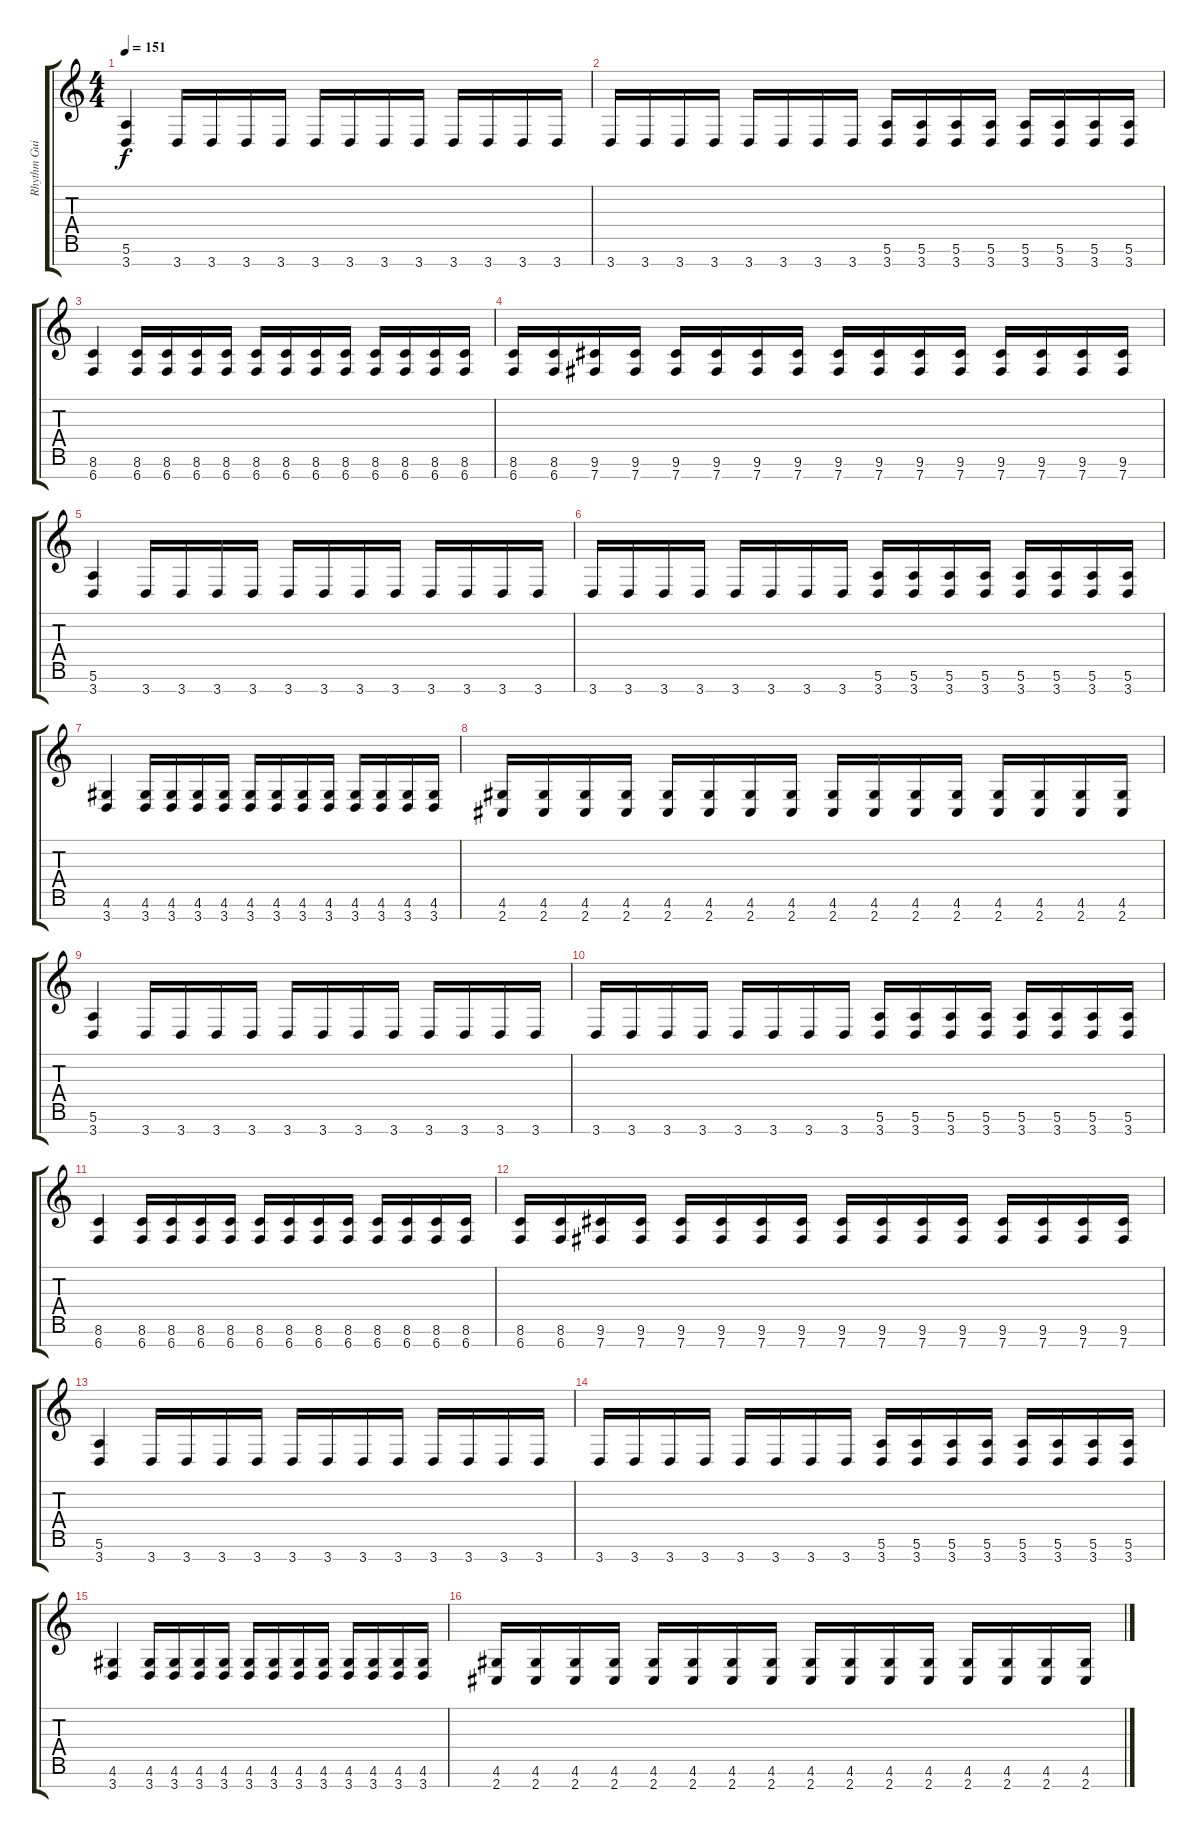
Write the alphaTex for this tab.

\track ("Rhythm Guitar R" "Rhythm Gui") {instrument distortionguitar}
\staff {score tabs}
\tuning (E4 B3 G3 D3 A2 E2 B1) {hide}
\ts (4 4)
\tempo 151
\clef g2
\ks c
(5.6 3.7).4{dy f} 3.7.16 3.7.16 3.7.16 3.7.16 3.7.16 3.7.16 3.7.16 3.7.16 3.7.16 3.7.16 3.7.16 3.7.16 |
3.7.16 3.7.16 3.7.16 3.7.16 3.7.16 3.7.16 3.7.16 3.7.16 (5.6 3.7).16 (5.6 3.7).16 (5.6 3.7).16 (5.6 3.7).16 (5.6 3.7).16 (5.6 3.7).16 (5.6 3.7).16 (5.6 3.7).16 |
(8.6 6.7).4 (8.6 6.7).16 (8.6 6.7).16 (8.6 6.7).16 (8.6 6.7).16 (8.6 6.7).16 (8.6 6.7).16 (8.6 6.7).16 (8.6 6.7).16 (8.6 6.7).16 (8.6 6.7).16 (8.6 6.7).16 (8.6 6.7).16 |
(8.6 6.7).16 (8.6 6.7).16 (9.6 7.7).16 (9.6 7.7).16 (9.6 7.7).16 (9.6 7.7).16 (9.6 7.7).16 (9.6 7.7).16 (9.6 7.7).16 (9.6 7.7).16 (9.6 7.7).16 (9.6 7.7).16 (9.6 7.7).16 (9.6 7.7).16 (9.6 7.7).16 (9.6 7.7).16 |
(5.6 3.7).4 3.7.16 3.7.16 3.7.16 3.7.16 3.7.16 3.7.16 3.7.16 3.7.16 3.7.16 3.7.16 3.7.16 3.7.16 |
3.7.16 3.7.16 3.7.16 3.7.16 3.7.16 3.7.16 3.7.16 3.7.16 (5.6 3.7).16 (5.6 3.7).16 (5.6 3.7).16 (5.6 3.7).16 (5.6 3.7).16 (5.6 3.7).16 (5.6 3.7).16 (5.6 3.7).16 |
(4.6 3.7).4 (4.6 3.7).16 (4.6 3.7).16 (4.6 3.7).16 (4.6 3.7).16 (4.6 3.7).16 (4.6 3.7).16 (4.6 3.7).16 (4.6 3.7).16 (4.6 3.7).16 (4.6 3.7).16 (4.6 3.7).16 (4.6 3.7).16 |
(4.6 2.7).16 (4.6 2.7).16 (4.6 2.7).16 (4.6 2.7).16 (4.6 2.7).16 (4.6 2.7).16 (4.6 2.7).16 (4.6 2.7).16 (4.6 2.7).16 (4.6 2.7).16 (4.6 2.7).16 (4.6 2.7).16 (4.6 2.7).16 (4.6 2.7).16 (4.6 2.7).16 (4.6 2.7).16 |
(5.6 3.7).4 3.7.16 3.7.16 3.7.16 3.7.16 3.7.16 3.7.16 3.7.16 3.7.16 3.7.16 3.7.16 3.7.16 3.7.16 |
3.7.16 3.7.16 3.7.16 3.7.16 3.7.16 3.7.16 3.7.16 3.7.16 (5.6 3.7).16 (5.6 3.7).16 (5.6 3.7).16 (5.6 3.7).16 (5.6 3.7).16 (5.6 3.7).16 (5.6 3.7).16 (5.6 3.7).16 |
(8.6 6.7).4 (8.6 6.7).16 (8.6 6.7).16 (8.6 6.7).16 (8.6 6.7).16 (8.6 6.7).16 (8.6 6.7).16 (8.6 6.7).16 (8.6 6.7).16 (8.6 6.7).16 (8.6 6.7).16 (8.6 6.7).16 (8.6 6.7).16 |
(8.6 6.7).16 (8.6 6.7).16 (9.6 7.7).16 (9.6 7.7).16 (9.6 7.7).16 (9.6 7.7).16 (9.6 7.7).16 (9.6 7.7).16 (9.6 7.7).16 (9.6 7.7).16 (9.6 7.7).16 (9.6 7.7).16 (9.6 7.7).16 (9.6 7.7).16 (9.6 7.7).16 (9.6 7.7).16 |
(5.6 3.7).4 3.7.16 3.7.16 3.7.16 3.7.16 3.7.16 3.7.16 3.7.16 3.7.16 3.7.16 3.7.16 3.7.16 3.7.16 |
3.7.16 3.7.16 3.7.16 3.7.16 3.7.16 3.7.16 3.7.16 3.7.16 (5.6 3.7).16 (5.6 3.7).16 (5.6 3.7).16 (5.6 3.7).16 (5.6 3.7).16 (5.6 3.7).16 (5.6 3.7).16 (5.6 3.7).16 |
(4.6 3.7).4 (4.6 3.7).16 (4.6 3.7).16 (4.6 3.7).16 (4.6 3.7).16 (4.6 3.7).16 (4.6 3.7).16 (4.6 3.7).16 (4.6 3.7).16 (4.6 3.7).16 (4.6 3.7).16 (4.6 3.7).16 (4.6 3.7).16 |
(4.6 2.7).16 (4.6 2.7).16 (4.6 2.7).16 (4.6 2.7).16 (4.6 2.7).16 (4.6 2.7).16 (4.6 2.7).16 (4.6 2.7).16 (4.6 2.7).16 (4.6 2.7).16 (4.6 2.7).16 (4.6 2.7).16 (4.6 2.7).16 (4.6 2.7).16 (4.6 2.7).16 (4.6 2.7).16
